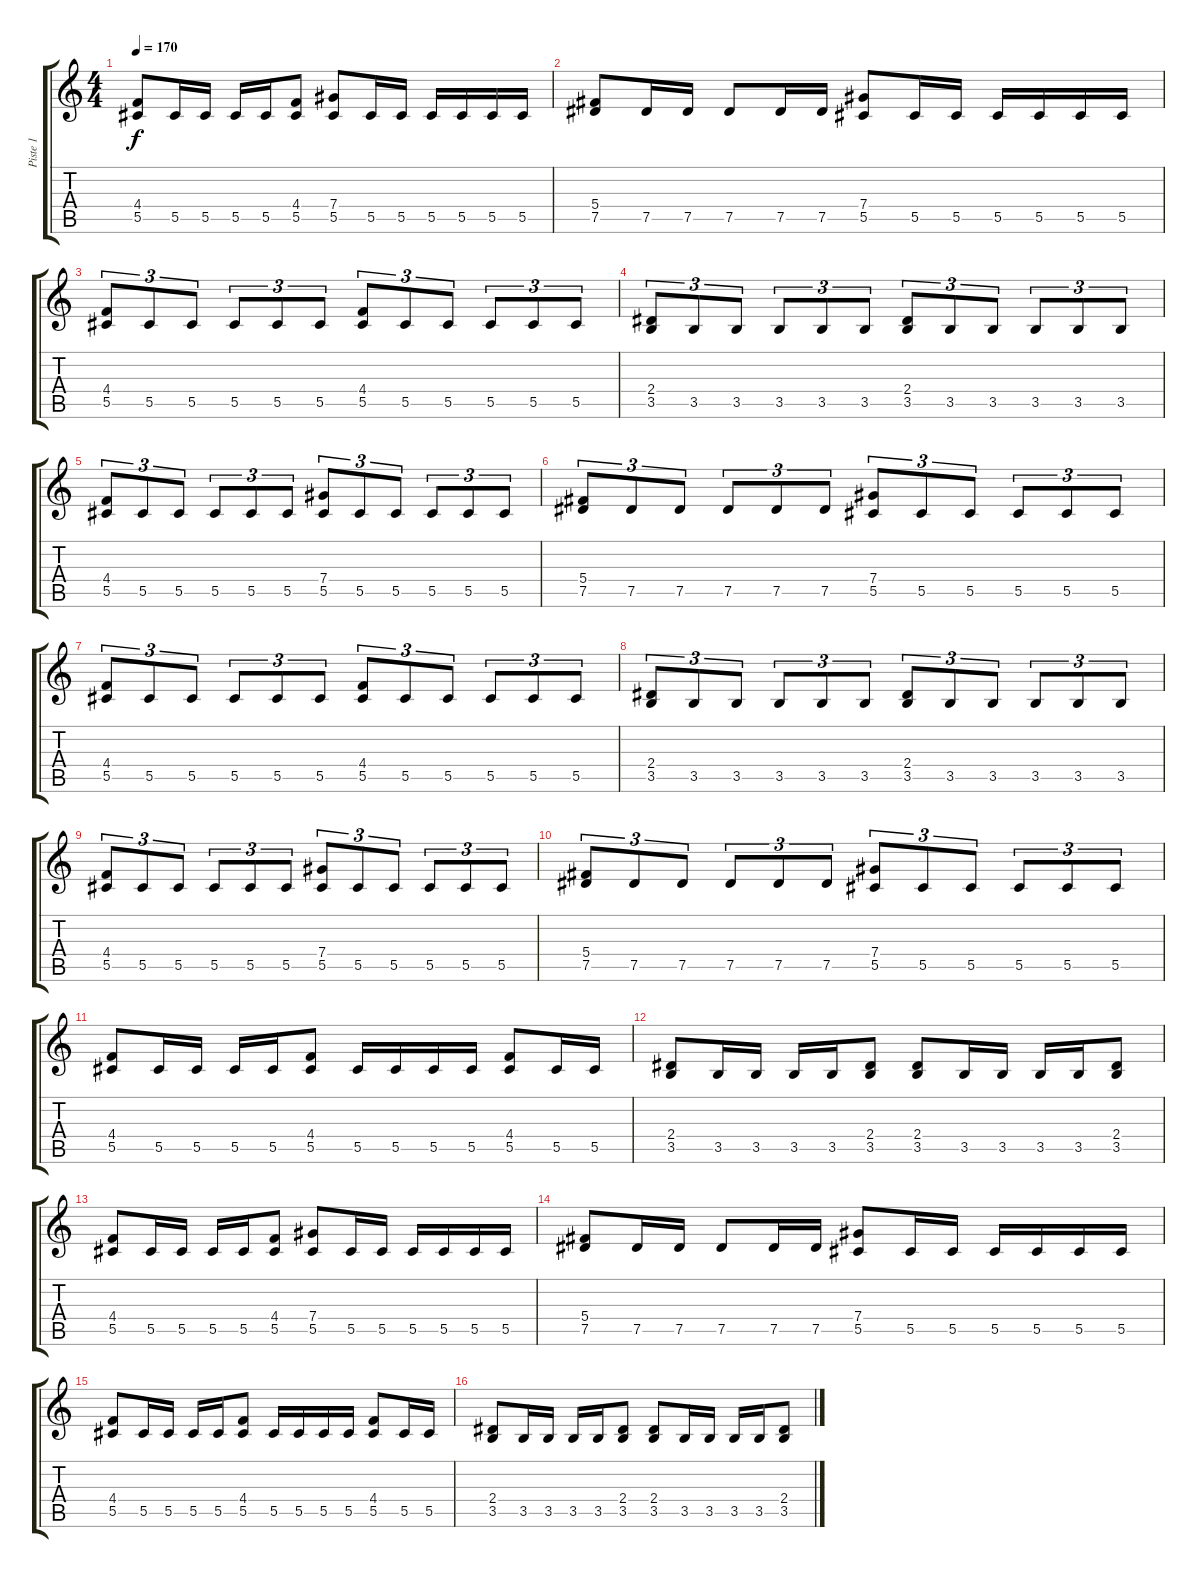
\track ("Piste 1" "Piste 1") {instrument acousticguitarnylon}
\staff {score tabs}
\tuning (Eb4 Bb3 Gb3 Db3 Ab2 Eb2) {hide}
\ts (4 4)
\tempo 170
\clef g2
\ks c
(4.4 5.5).8{dy f} 5.5.16 5.5.16 5.5.16 5.5.16 (4.4 5.5).8 (7.4 5.5).8 5.5.16 5.5.16 5.5.16 5.5.16 5.5.16 5.5.16 |
(5.4 7.5).8 7.5.16 7.5.16 7.5.8 7.5.16 7.5.16 (7.4 5.5).8 5.5.16 5.5.16 5.5.16 5.5.16 5.5.16 5.5.16 |
(4.4 5.5).8{tu (3 2)} 5.5.8{tu (3 2)} 5.5.8{tu (3 2)} 5.5.8{tu (3 2)} 5.5.8{tu (3 2)} 5.5.8{tu (3 2)} (4.4 5.5).8{tu (3 2)} 5.5.8{tu (3 2)} 5.5.8{tu (3 2)} 5.5.8{tu (3 2)} 5.5.8{tu (3 2)} 5.5.8{tu (3 2)} |
(2.4 3.5).8{tu (3 2)} 3.5.8{tu (3 2)} 3.5.8{tu (3 2)} 3.5.8{tu (3 2)} 3.5.8{tu (3 2)} 3.5.8{tu (3 2)} (2.4 3.5).8{tu (3 2)} 3.5.8{tu (3 2)} 3.5.8{tu (3 2)} 3.5.8{tu (3 2)} 3.5.8{tu (3 2)} 3.5.8{tu (3 2)} |
(4.4 5.5).8{tu (3 2)} 5.5.8{tu (3 2)} 5.5.8{tu (3 2)} 5.5.8{tu (3 2)} 5.5.8{tu (3 2)} 5.5.8{tu (3 2)} (7.4 5.5).8{tu (3 2)} 5.5.8{tu (3 2)} 5.5.8{tu (3 2)} 5.5.8{tu (3 2)} 5.5.8{tu (3 2)} 5.5.8{tu (3 2)} |
(5.4 7.5).8{tu (3 2)} 7.5.8{tu (3 2)} 7.5.8{tu (3 2)} 7.5.8{tu (3 2)} 7.5.8{tu (3 2)} 7.5.8{tu (3 2)} (7.4 5.5).8{tu (3 2)} 5.5.8{tu (3 2)} 5.5.8{tu (3 2)} 5.5.8{tu (3 2)} 5.5.8{tu (3 2)} 5.5.8{tu (3 2)} |
(4.4 5.5).8{tu (3 2)} 5.5.8{tu (3 2)} 5.5.8{tu (3 2)} 5.5.8{tu (3 2)} 5.5.8{tu (3 2)} 5.5.8{tu (3 2)} (4.4 5.5).8{tu (3 2)} 5.5.8{tu (3 2)} 5.5.8{tu (3 2)} 5.5.8{tu (3 2)} 5.5.8{tu (3 2)} 5.5.8{tu (3 2)} |
(2.4 3.5).8{tu (3 2)} 3.5.8{tu (3 2)} 3.5.8{tu (3 2)} 3.5.8{tu (3 2)} 3.5.8{tu (3 2)} 3.5.8{tu (3 2)} (2.4 3.5).8{tu (3 2)} 3.5.8{tu (3 2)} 3.5.8{tu (3 2)} 3.5.8{tu (3 2)} 3.5.8{tu (3 2)} 3.5.8{tu (3 2)} |
(4.4 5.5).8{tu (3 2)} 5.5.8{tu (3 2)} 5.5.8{tu (3 2)} 5.5.8{tu (3 2)} 5.5.8{tu (3 2)} 5.5.8{tu (3 2)} (7.4 5.5).8{tu (3 2)} 5.5.8{tu (3 2)} 5.5.8{tu (3 2)} 5.5.8{tu (3 2)} 5.5.8{tu (3 2)} 5.5.8{tu (3 2)} |
(5.4 7.5).8{tu (3 2)} 7.5.8{tu (3 2)} 7.5.8{tu (3 2)} 7.5.8{tu (3 2)} 7.5.8{tu (3 2)} 7.5.8{tu (3 2)} (7.4 5.5).8{tu (3 2)} 5.5.8{tu (3 2)} 5.5.8{tu (3 2)} 5.5.8{tu (3 2)} 5.5.8{tu (3 2)} 5.5.8{tu (3 2)} |
(4.4 5.5).8 5.5.16 5.5.16 5.5.16 5.5.16 (4.4 5.5).8 5.5.16 5.5.16 5.5.16 5.5.16 (4.4 5.5).8 5.5.16 5.5.16 |
(2.4 3.5).8 3.5.16 3.5.16 3.5.16 3.5.16 (2.4 3.5).8 (2.4 3.5).8 3.5.16 3.5.16 3.5.16 3.5.16 (2.4 3.5).8 |
(4.4 5.5).8 5.5.16 5.5.16 5.5.16 5.5.16 (4.4 5.5).8 (7.4 5.5).8 5.5.16 5.5.16 5.5.16 5.5.16 5.5.16 5.5.16 |
(5.4 7.5).8 7.5.16 7.5.16 7.5.8 7.5.16 7.5.16 (7.4 5.5).8 5.5.16 5.5.16 5.5.16 5.5.16 5.5.16 5.5.16 |
(4.4 5.5).8 5.5.16 5.5.16 5.5.16 5.5.16 (4.4 5.5).8 5.5.16 5.5.16 5.5.16 5.5.16 (4.4 5.5).8 5.5.16 5.5.16 |
(2.4 3.5).8 3.5.16 3.5.16 3.5.16 3.5.16 (2.4 3.5).8 (2.4 3.5).8 3.5.16 3.5.16 3.5.16 3.5.16 (2.4 3.5).8
